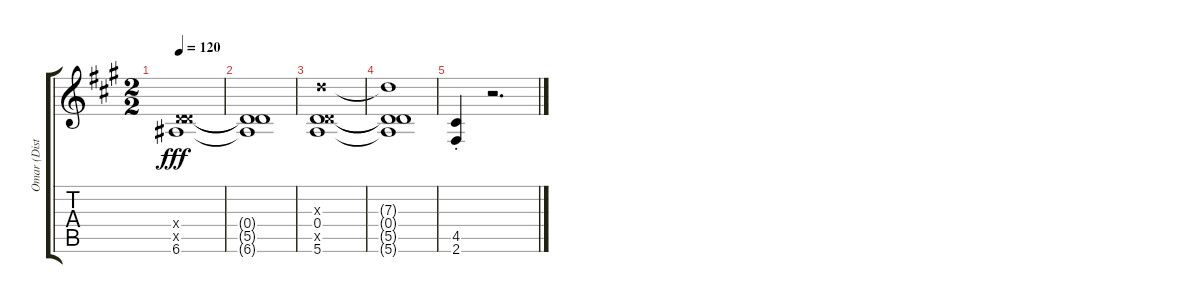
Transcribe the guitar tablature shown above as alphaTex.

\track ("Omar (Distorted)" "Omar (Dist") {instrument overdrivenguitar}
\staff {score tabs}
\tuning (E4 B3 G3 D3 A2 E2) {hide}
\ts (2 2)
\tempo 120
\clef g2
\ks a
(0.4{x} 5.5{x} 6.6).1{dy fff} |
(0.4{t} 5.5{t} 6.6{t}).1 |
(7.3{x} 0.4 5.5{x} 5.6).1 |
(7.3{t} 0.4{t} 5.5{t} 5.6{t}).1 |
(4.5{st} 2.6{st}).4 r.2{d}
